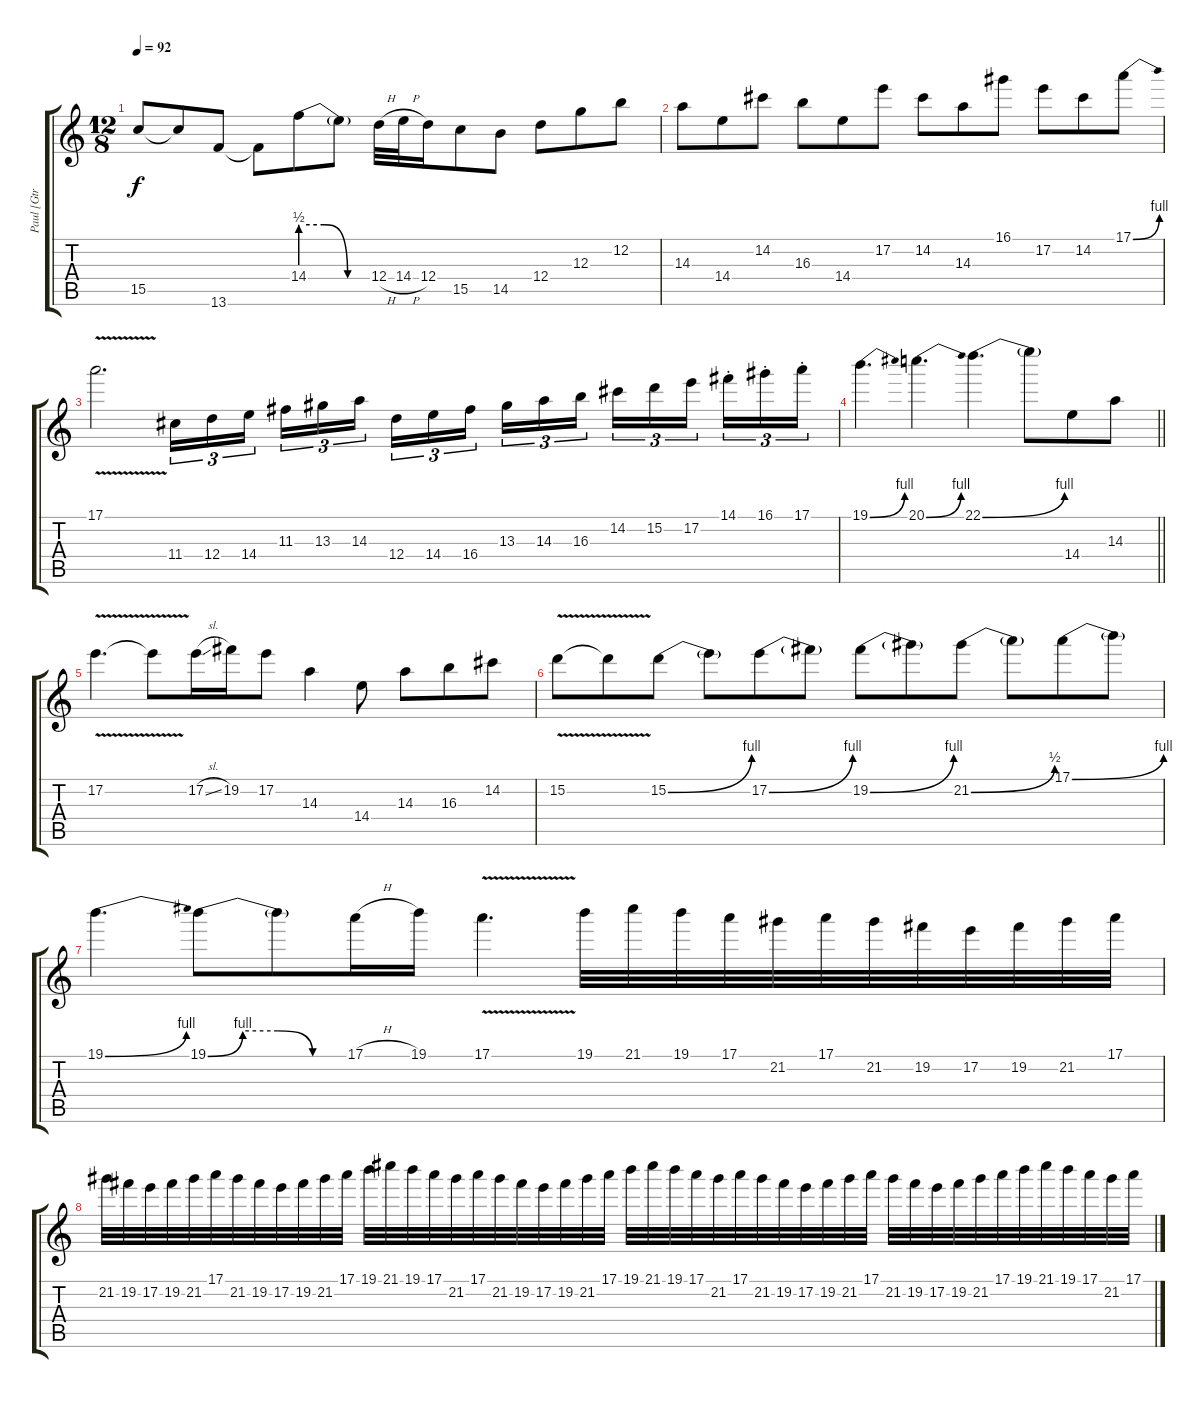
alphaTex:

\track ("Paul [Gtr I]" "Paul [Gtr ") {instrument overdrivenguitar}
\staff {score tabs}
\tuning (E4 B3 G3 D3 A2 E2) {hide}
\ts (12 8)
\tempo 92
\clef g2
\ks c
15.5.8{dy f} 15.5{t}.8 13.6.8 13.6{t}.8 14.4{be (custom 0 2 20 2 40 0 60 0)}.8 14.4{t}.8 12.4{h}.32 14.4{h}.32 12.4.16 15.5.8 14.5.8 12.4.8 12.3.8 12.2.8 |
14.3.8 14.4.8 14.2.8 16.3.8 14.4.8 17.2.8 14.2.8 14.3.8 16.1.8 17.2.8 14.2.8 17.1{be (bend 0 0 60 4)}.8 |
17.1{v}.2{d} 11.4.16{tu (3 2)} 12.4.16{tu (3 2)} 14.4.16{tu (3 2) beam splitsecondary} 11.3.16{tu (3 2)} 13.3.16{tu (3 2)} 14.3.16{tu (3 2) beam splitsecondary} 12.4.16{tu (3 2)} 14.4.16{tu (3 2)} 16.4.16{tu (3 2)} 13.3.16{tu (3 2)} 14.3.16{tu (3 2)} 16.3.16{tu (3 2) beam splitsecondary} 14.2.16{tu (3 2)} 15.2.16{tu (3 2)} 17.2.16{tu (3 2) beam splitsecondary} 14.1{st}.16{tu (3 2)} 16.1{st}.16{tu (3 2)} 17.1{st}.16{tu (3 2)} |
\barLineRight lightlight
19.1{be (bend 0 0 60 4)}.4{d} 20.1{be (bend 0 0 60 4)}.4{d} 22.1{be (bend 0 0 60 4)}.4{d} 22.1{t}.8 14.4.8 14.3.8 |
17.2{v}.4{d} 17.2{t}.8 17.2{sl}.16 19.2.16 17.2.8 14.3.4 14.4.8 14.3.8 16.3.8 14.2.8 |
15.2{v}.8 15.2{t}.8 15.2{be (bend 0 0 60 4)}.8 15.2{t}.8 17.2{be (bend 0 0 60 4)}.8 17.2{t}.8 19.2{be (bend 0 0 60 4)}.8 19.2{t}.8 21.2{be (bend 0 0 60 2)}.8 21.2{t}.8 17.1{be (bend 0 0 60 4)}.8 17.1{t}.8 |
19.1{be (bend 0 0 60 4)}.4{d} 19.1{be (custom 0 0 15 4 30 4 45 0 60 0)}.8 19.1{t}.8 17.1{h}.16 19.1.16 17.1{v}.4{d} 19.1.32 21.1.32 19.1.32 17.1.32 21.2.32 17.1.32 21.2.32 19.2.32 17.2.32 19.2.32 21.2.32 17.1.32 |
21.2.32 19.2.32 17.2.32 19.2.32 21.2.32 17.1.32 21.2.32 19.2.32 17.2.32 19.2.32 21.2.32 17.1.32 19.1.32 21.1.32 19.1.32 17.1.32 21.2.32 17.1.32 21.2.32 19.2.32 17.2.32 19.2.32 21.2.32 17.1.32 19.1.32 21.1.32 19.1.32 17.1.32 21.2.32 17.1.32 21.2.32 19.2.32 17.2.32 19.2.32 21.2.32 17.1.32 21.2.32 19.2.32 17.2.32 19.2.32 21.2.32 17.1.32 19.1.32 21.1.32 19.1.32 17.1.32 21.2.32 17.1.32
